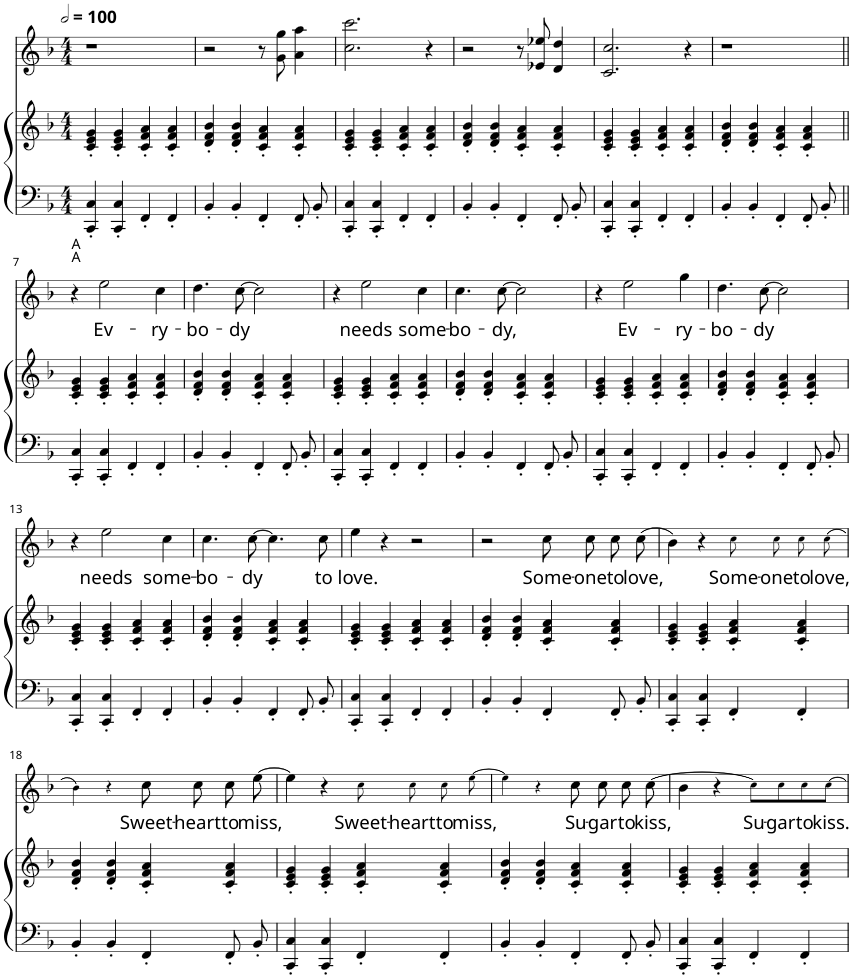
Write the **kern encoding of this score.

**kern	**kern	**kern	**text
*part2	*part2	*part1	*part1
*staff3	*staff2	*staff1	*staff1
*I"Piano 1	*	*I"Voice	*
*I'Pno	*	*	*
*clefF4	*clefG2	*clefG2	*
*k[b-]	*k[b-]	*k[b-]	*
*F:	*F:	*F:	*
*M4/4	*M4/4	*M4/4	*
*MM200	*MM200	*MM200	*
=1	=1	=1	=1
4CC/' 4C/'	4c/' 4e/' 4g/'	1r	.
4CC/' 4C/'	4c/' 4e/' 4g/'	.	.
4FF'/	4c/' 4f/' 4a/'	.	.
4FF'/	4c/' 4f/' 4a/'	.	.
=2	=2	=2	=2
4BB-'/	4d/' 4f/' 4b-/'	2r	.
4BB-'/	4d/' 4f/' 4b-/'	.	.
4FF'/	4c/' 4f/' 4a/'	8r	.
.	.	8g\ 8gg\	.
8FF'/L	4c/' 4f/' 4a/'	4a\ 4aa\	.
8BB-'/J	.	.	.
=3	=3	=3	=3
4CC/' 4C/'	4c/' 4e/' 4g/'	2.cc\ 2.ccc\	.
4CC/' 4C/'	4c/' 4e/' 4g/'	.	.
4FF'/	4c/' 4f/' 4a/'	.	.
4FF'/	4c/' 4f/' 4a/'	4r	.
=4	=4	=4	=4
4BB-'/	4d/' 4f/' 4b-/'	2r	.
4BB-'/	4d/' 4f/' 4b-/'	.	.
4FF'/	4c/' 4f/' 4a/'	8r	.
.	.	8e-X/ 8ee-X/	.
8FF'/L	4c/' 4f/' 4a/'	4d/ 4dd/	.
8BB-'/J	.	.	.
=5	=5	=5	=5
4CC/' 4C/'	4c/' 4e/' 4g/'	2.c/ 2.cc/	.
4CC/' 4C/'	4c/' 4e/' 4g/'	.	.
4FF'/	4c/' 4f/' 4a/'	.	.
4FF'/	4c/' 4f/' 4a/'	4r	.
=6	=6	=6	=6
4BB-'/	4d/' 4f/' 4b-/'	1r	.
4BB-'/	4d/' 4f/' 4b-/'	.	.
4FF'/	4c/' 4f/' 4a/'	.	.
8FF'/L	4c/' 4f/' 4a/'	.	.
8BB-'/J	.	.	.
!!LO:LB:g=z
=7||	=7||	=7||	=7||
!	!	!LO:TX:a:t=A	!
!	!	!LO:TX:a:t=A	!
4CC/' 4C/'	4c/' 4e/' 4g/'	4r	.
!	!	!	!LO:LY:b
4CC/' 4C/'	4c/' 4e/' 4g/'	2ee\	Ev-
4FF'/	4c/' 4f/' 4a/'	.	.
!	!	!	!LO:LY:b
4FF'/	4c/' 4f/' 4a/'	4cc\	-ry-
=8	=8	=8	=8
!	!	!	!LO:LY:b
4BB-'/	4d/' 4f/' 4b-/'	4.dd\	-bo-
4BB-'/	4d/' 4f/' 4b-/'	.	.
!	!	!	!LO:LY:b
.	.	[8cc\	-dy
4FF'/	4c/' 4f/' 4a/'	2cc\]	.
8FF'/L	4c/' 4f/' 4a/'	.	.
8BB-'/J	.	.	.
=9	=9	=9	=9
4CC/' 4C/'	4c/' 4e/' 4g/'	4r	.
!	!	!	!LO:LY:b
4CC/' 4C/'	4c/' 4e/' 4g/'	2ee\	needs
4FF'/	4c/' 4f/' 4a/'	.	.
!	!	!	!LO:LY:b
4FF'/	4c/' 4f/' 4a/'	4cc\	some-
=10	=10	=10	=10
!	!	!	!LO:LY:b
4BB-'/	4d/' 4f/' 4b-/'	4.cc\	-bo-
4BB-'/	4d/' 4f/' 4b-/'	.	.
!	!	!	!LO:LY:b
.	.	[8cc\	-dy,
4FF'/	4c/' 4f/' 4a/'	2cc\]	.
8FF'/L	4c/' 4f/' 4a/'	.	.
8BB-'/J	.	.	.
=11	=11	=11	=11
4CC/' 4C/'	4c/' 4e/' 4g/'	4r	.
!	!	!	!LO:LY:b
4CC/' 4C/'	4c/' 4e/' 4g/'	2ee\	Ev-
4FF'/	4c/' 4f/' 4a/'	.	.
!	!	!	!LO:LY:b
4FF'/	4c/' 4f/' 4a/'	4gg\	-ry-
=12	=12	=12	=12
!	!	!	!LO:LY:b
4BB-'/	4d/' 4f/' 4b-/'	4.dd\	-bo-
4BB-'/	4d/' 4f/' 4b-/'	.	.
!	!	!	!LO:LY:b
.	.	[8cc\	-dy
4FF'/	4c/' 4f/' 4a/'	2cc\]	.
8FF'/L	4c/' 4f/' 4a/'	.	.
8BB-'/J	.	.	.
!!LO:LB:g=z
=13	=13	=13	=13
4CC/' 4C/'	4c/' 4e/' 4g/'	4r	.
!	!	!	!LO:LY:b
4CC/' 4C/'	4c/' 4e/' 4g/'	2ee\	needs
4FF'/	4c/' 4f/' 4a/'	.	.
!	!	!	!LO:LY:b
4FF'/	4c/' 4f/' 4a/'	4cc\	some-
=14	=14	=14	=14
!	!	!	!LO:LY:b
4BB-'/	4d/' 4f/' 4b-/'	4.cc\	-bo-
4BB-'/	4d/' 4f/' 4b-/'	.	.
!	!	!	!LO:LY:b
.	.	[8cc\	-dy
4FF'/	4c/' 4f/' 4a/'	4.cc\]	.
8FF'/L	4c/' 4f/' 4a/'	.	.
!	!	!	!LO:LY:b
8BB-'/J	.	8cc\	to
=15	=15	=15	=15
!	!	!	!LO:LY:b
4CC/' 4C/'	4c/' 4e/' 4g/'	4ee\	love.
4CC/' 4C/'	4c/' 4e/' 4g/'	4r	.
4FF'/	4c/' 4f/' 4a/'	2r	.
4FF'/	4c/' 4f/' 4a/'	.	.
=16	=16	=16	=16
4BB-'/	4d/' 4f/' 4b-/'	2r	.
4BB-'/	4d/' 4f/' 4b-/'	.	.
!	!	!	!LO:LY:b
4FF'/	4c/' 4f/' 4a/'	8cc\	Some-
!	!	!	!LO:LY:b
.	.	8cc\	-one
!	!	!	!LO:LY:b
8FF'/L	4c/' 4f/' 4a/'	8cc\	to
!	!	!	!LO:LY:b
8BB-'/J	.	(8cc\	love,
=17	=17	=17	=17
4CC/' 4C/'	4c/' 4e/' 4g/'	4b-\)	.
4CC/' 4C/'	4c/' 4e/' 4g/'	4r	.
!	!	!	!LO:LY:b
4FF'/	4c/' 4f/' 4a/'	8cc!\	Some-
!	!	!	!LO:LY:b
.	.	8cc!\	-one
!	!	!	!LO:LY:b
4FF'/	4c/' 4f/' 4a/'	8cc!\	to
!	!	!	!LO:LY:b
.	.	(8cc!\	love,
!!LO:LB:g=z
=18	=18	=18	=18
4BB-'/	4d/' 4f/' 4b-/'	4b-!\)	.
4BB-'/	4d/' 4f/' 4b-/'	4r	.
!	!	!	!LO:LY:b
4FF'/	4c/' 4f/' 4a/'	8cc\	Sweet-
!	!	!	!LO:LY:b
.	.	8cc\	-heart
!	!	!	!LO:LY:b
8FF'/L	4c/' 4f/' 4a/'	8cc\	to
!	!	!	!LO:LY:b
8BB-'/J	.	[8ee\	miss,
=19	=19	=19	=19
4CC/' 4C/'	4c/' 4e/' 4g/'	4ee\]	.
4CC/' 4C/'	4c/' 4e/' 4g/'	4r	.
!	!	!	!LO:LY:b
4FF'/	4c/' 4f/' 4a/'	8cc!\	Sweet-
!	!	!	!LO:LY:b
.	.	8cc!\	-heart
!	!	!	!LO:LY:b
4FF'/	4c/' 4f/' 4a/'	8cc!\	to
!	!	!	!LO:LY:b
.	.	[8ee!\	miss,
=20	=20	=20	=20
4BB-'/	4d/' 4f/' 4b-/'	4ee!\]	.
4BB-'/	4d/' 4f/' 4b-/'	4r	.
!	!	!	!LO:LY:b
4FF'/	4c/' 4f/' 4a/'	8cc\	Su-
!	!	!	!LO:LY:b
.	.	8cc\	-gar
!	!	!	!LO:LY:b
8FF'/L	4c/' 4f/' 4a/'	8cc\	to
!	!	!	!LO:LY:b
8BB-'/J	.	[8cc\	kiss,
=21	=21	=21	=21
4CC/' 4C/'	4c/' 4e/' 4g/'	4b-\	.
4CC/' 4C/'	4c/' 4e/' 4g/'	4r	.
!	!	!	!LO:LY:b
4FF'/	4c/' 4f/' 4a/'	8cc!\L]	Su-
!	!	!	!LO:LY:b
.	.	8cc!\	-gar
!	!	!	!LO:LY:b
4FF'/	4c/' 4f/' 4a/'	8cc!\	to
!	!	!	!LO:LY:b
.	.	[8cc!\J	kiss.
=	=	=	=
*-	*-	*-	*-
